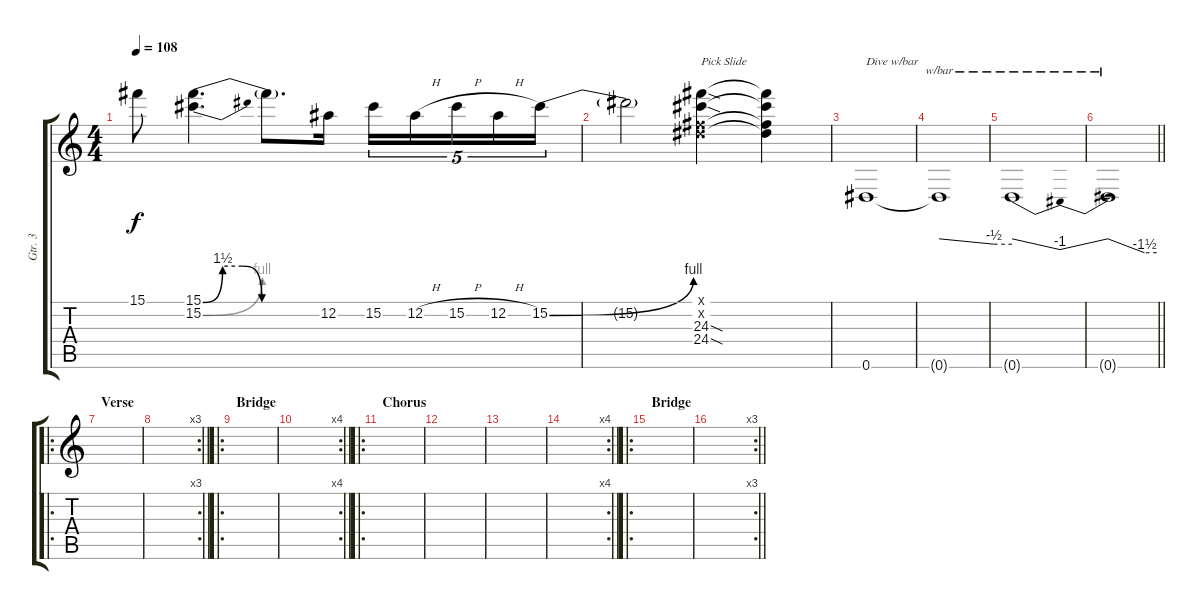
\track ("Gtr. 3" "Gtr. 3") {instrument distortionguitar}
\staff {score tabs}
\tuning (Eb4 Bb3 Gb3 Db3 Ab2 Eb2) {hide}
\ts (4 4)
\tempo 108
\clef g2
\ks c
15.1{t}.8{dy f} (15.1{be (custom 0 0 10 6 20 6 30 0 60 0)} 15.2{be (bend 0 0 60 4)}).4{d} 15.1{t}.8{d} 12.2.16 15.2.16{tu (5 4)} 12.2{h}.16{tu (5 4)} 15.2{h}.16{tu (5 4)} 12.2{h}.16{tu (5 4)} 15.2{be (bend 0 0 60 4)}.16{tu (5 4)} |
15.2{t}.2 (3.1{x} 5.2{x} 24.3{sod} 24.4{sod}).4{txt "Pick Slide"} (3.1{t} 5.2{t} 24.3{t} 24.4{t}).4 |
0.6.1{txt "Dive w/bar"} |
0.6{t}.1{tbe (custom default 0 0 45 -2 60 -2)} |
0.6{t}.1{tbe (dip default 0 0 30 -4 60 0)} |
\barLineRight lightlight
0.6{t}.1{tbe (custom default 0 0 45 -6 60 -6)} |
\ro
\section ("" "Verse")
|
\rc 3
\barLineRight lightlight
|
\ro
\section ("" "Bridge")
|
\rc 4
\barLineRight lightlight
|
\ro
\section ("" "Chorus")
|
|
|
\rc 4
\barLineRight lightlight
|
\ro
\section ("" "Bridge")
|
\rc 3
\barLineRight lightlight
